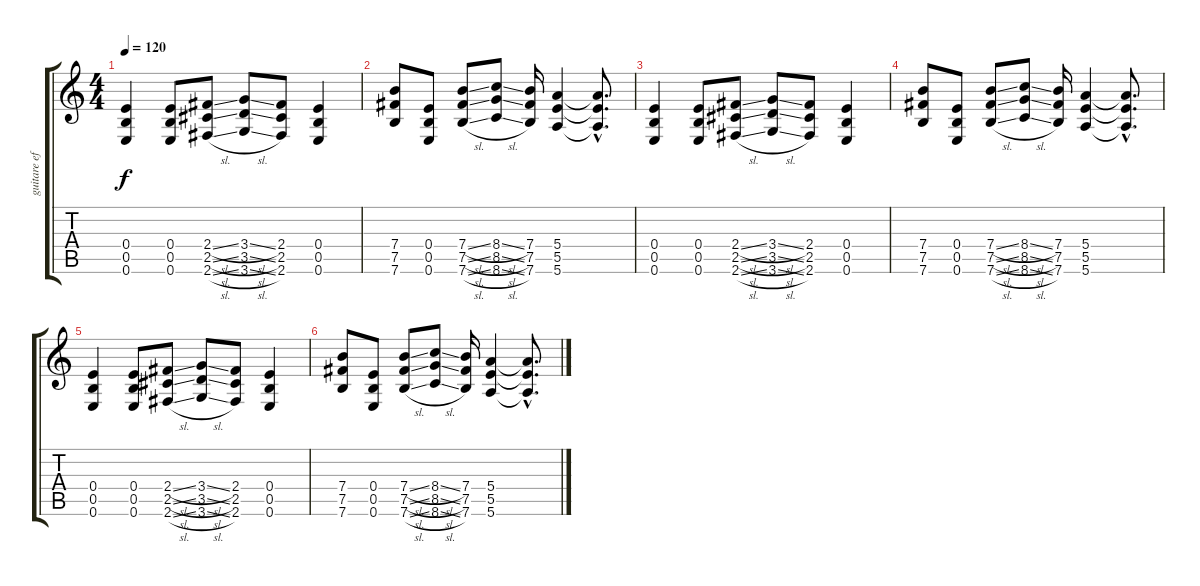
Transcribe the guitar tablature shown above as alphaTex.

\track ("guitare effect" "guitare ef") {instrument distortionguitar}
\staff {score tabs}
\tuning (E4 B3 E3 E3 B2 E2) {hide}
\ts (4 4)
\tempo 120
\clef g2
\ks c
(0.4 0.5 0.6).4{dy f} (0.4 0.5 0.6).8 (2.4{sl} 2.5{sl} 2.6{sl}).8 (3.4{sl} 3.5{sl} 3.6{sl}).8 (2.4 2.5 2.6).8 (0.4 0.5 0.6).4 |
(7.4 7.5 7.6).8 (0.4 0.5 0.6).8 (7.4{sl} 7.5{sl} 7.6{sl}).8 (8.4{sl} 8.5{sl} 8.6{sl}).8 (7.4 7.5 7.6).16 (5.4 5.5 5.6).4 (5.4{hac t} 5.5{hac t} 5.6{hac t}).8{d} |
(0.4 0.5 0.6).4 (0.4 0.5 0.6).8 (2.4{sl} 2.5{sl} 2.6{sl}).8 (3.4{sl} 3.5{sl} 3.6{sl}).8 (2.4 2.5 2.6).8 (0.4 0.5 0.6).4 |
(7.4 7.5 7.6).8 (0.4 0.5 0.6).8 (7.4{sl} 7.5{sl} 7.6{sl}).8 (8.4{sl} 8.5{sl} 8.6{sl}).8 (7.4 7.5 7.6).16 (5.4 5.5 5.6).4 (5.4{hac t} 5.5{hac t} 5.6{hac t}).8{d} |
(0.4 0.5 0.6).4 (0.4 0.5 0.6).8 (2.4{sl} 2.5{sl} 2.6{sl}).8 (3.4{sl} 3.5{sl} 3.6{sl}).8 (2.4 2.5 2.6).8 (0.4 0.5 0.6).4 |
(7.4 7.5 7.6).8 (0.4 0.5 0.6).8 (7.4{sl} 7.5{sl} 7.6{sl}).8 (8.4{sl} 8.5{sl} 8.6{sl}).8 (7.4 7.5 7.6).16 (5.4 5.5 5.6).4 (5.4{hac t} 5.5{hac t} 5.6{hac t}).8{d}
